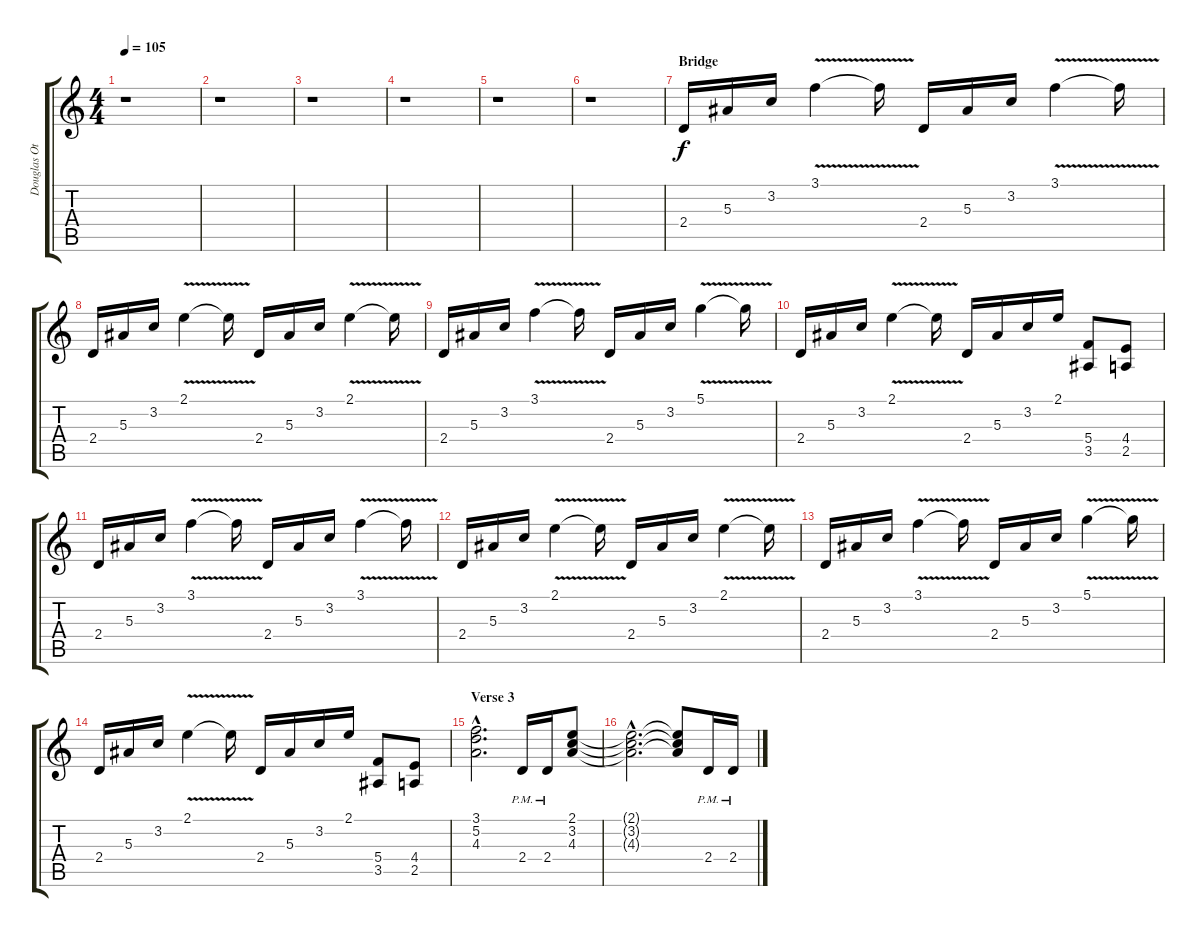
\track ("Douglas Ott [Guitar]" "Douglas Ot") {instrument distortionguitar}
\staff {score tabs}
\tuning (D4 A3 F3 C3 G2 D2) {hide}
\ts (4 4)
\tempo 105
\clef g2
\ks c
r.1{dy f} |
r.1 |
r.1 |
r.1 |
r.1 |
r.1 |
\section ("" "Bridge ")
2.4.16 5.3.16 3.2.16 3.1{v}.4 3.1{t}.16 2.4.16 5.3.16 3.2.16 3.1{v}.4 3.1{t}.16 |
2.4.16 5.3.16 3.2.16 2.1{v}.4 2.1{t}.16 2.4.16 5.3.16 3.2.16 2.1{v}.4 2.1{t}.16 |
2.4.16 5.3.16 3.2.16 3.1{v}.4 3.1{t}.16 2.4.16 5.3.16 3.2.16 5.1{v}.4 5.1{t}.16 |
2.4.16 5.3.16 3.2.16 2.1{v}.4 2.1{t}.16 2.4.16 5.3.16 3.2.16 2.1.16 (5.4 3.5).8 (4.4 2.5).8 |
2.4.16 5.3.16 3.2.16 3.1{v}.4 3.1{t}.16 2.4.16 5.3.16 3.2.16 3.1{v}.4 3.1{t}.16 |
2.4.16 5.3.16 3.2.16 2.1{v}.4 2.1{t}.16 2.4.16 5.3.16 3.2.16 2.1{v}.4 2.1{t}.16 |
2.4.16 5.3.16 3.2.16 3.1{v}.4 3.1{t}.16 2.4.16 5.3.16 3.2.16 5.1{v}.4 5.1{t}.16 |
2.4.16 5.3.16 3.2.16 2.1{v}.4 2.1{t}.16 2.4.16 5.3.16 3.2.16 2.1.16 (5.4 3.5).8 (4.4 2.5).8 |
\section ("" "Verse 3 ")
(3.1{hac} 5.2{hac} 4.3{hac}).2{d} 2.4{pm}.16 2.4{pm}.16 (2.1 3.2 4.3).8 |
(2.1{hac t} 3.2{hac t} 4.3{hac t}).2{d} (2.1{t} 3.2{t} 4.3{t}).8 2.4{pm}.16 2.4{pm}.16
